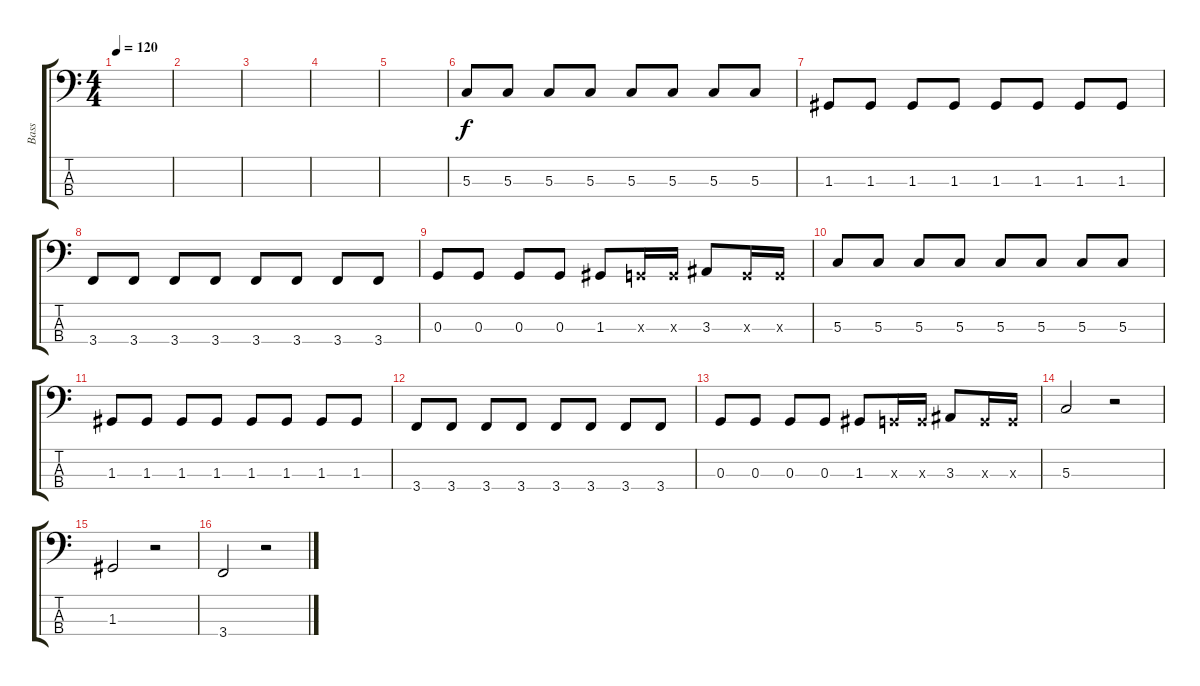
\track ("Bass" "Bass") {instrument electricbassfinger}
\staff {score tabs}
\tuning (F2 C2 G1 D1) {hide}
\ts (4 4)
\tempo 120
\clef f4
\ks c
|
|
|
|
|
5.3.8 5.3.8 5.3.8 5.3.8 5.3.8 5.3.8 5.3.8 5.3.8 |
1.3.8 1.3.8 1.3.8 1.3.8 1.3.8 1.3.8 1.3.8 1.3.8 |
3.4.8 3.4.8 3.4.8 3.4.8 3.4.8 3.4.8 3.4.8 3.4.8 |
0.3.8 0.3.8 0.3.8 0.3.8 1.3.8 0.3{x}.16 0.3{x}.16 3.3.8 0.3{x}.16 0.3{x}.16 |
5.3.8 5.3.8 5.3.8 5.3.8 5.3.8 5.3.8 5.3.8 5.3.8 |
1.3.8 1.3.8 1.3.8 1.3.8 1.3.8 1.3.8 1.3.8 1.3.8 |
3.4.8 3.4.8 3.4.8 3.4.8 3.4.8 3.4.8 3.4.8 3.4.8 |
0.3.8 0.3.8 0.3.8 0.3.8 1.3.8 0.3{x}.16 0.3{x}.16 3.3.8 0.3{x}.16 0.3{x}.16 |
5.3.2 r.2 |
1.3.2 r.2 |
3.4.2 r.2
